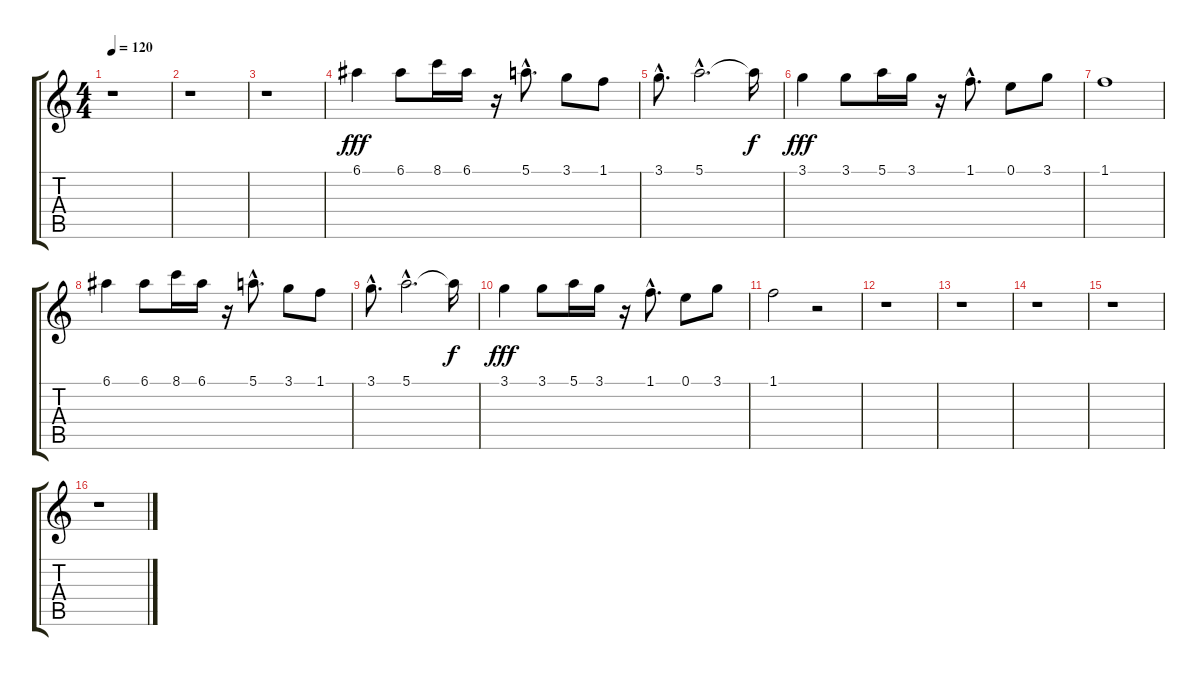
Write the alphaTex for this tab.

\track "" {instrument electricguitarjazz}
\staff {score tabs}
\tuning (E4 B3 G3 D3 A2 E2) {hide}
\ts (4 4)
\tempo 120
\clef g2
\ks c
r.1{dy fff} |
r.1 |
r.1 |
6.1.4 6.1.8 8.1.16 6.1.16 r.16 5.1{hac}.8{d} 3.1.8 1.1.8 |
3.1{hac}.8{d} 5.1{hac}.2{d} 5.1{t}.16{dy f} |
3.1.4{dy fff} 3.1.8 5.1.16 3.1.16 r.16 1.1{hac}.8{d} 0.1.8 3.1.8 |
1.1.1 |
6.1.4 6.1.8 8.1.16 6.1.16 r.16 5.1{hac}.8{d} 3.1.8 1.1.8 |
3.1{hac}.8{d} 5.1{hac}.2{d} 5.1{t}.16{dy f} |
3.1.4{dy fff} 3.1.8 5.1.16 3.1.16 r.16 1.1{hac}.8{d} 0.1.8 3.1.8 |
1.1.2 r.2 |
r.1 |
r.1 |
r.1 |
r.1 |
r.1
